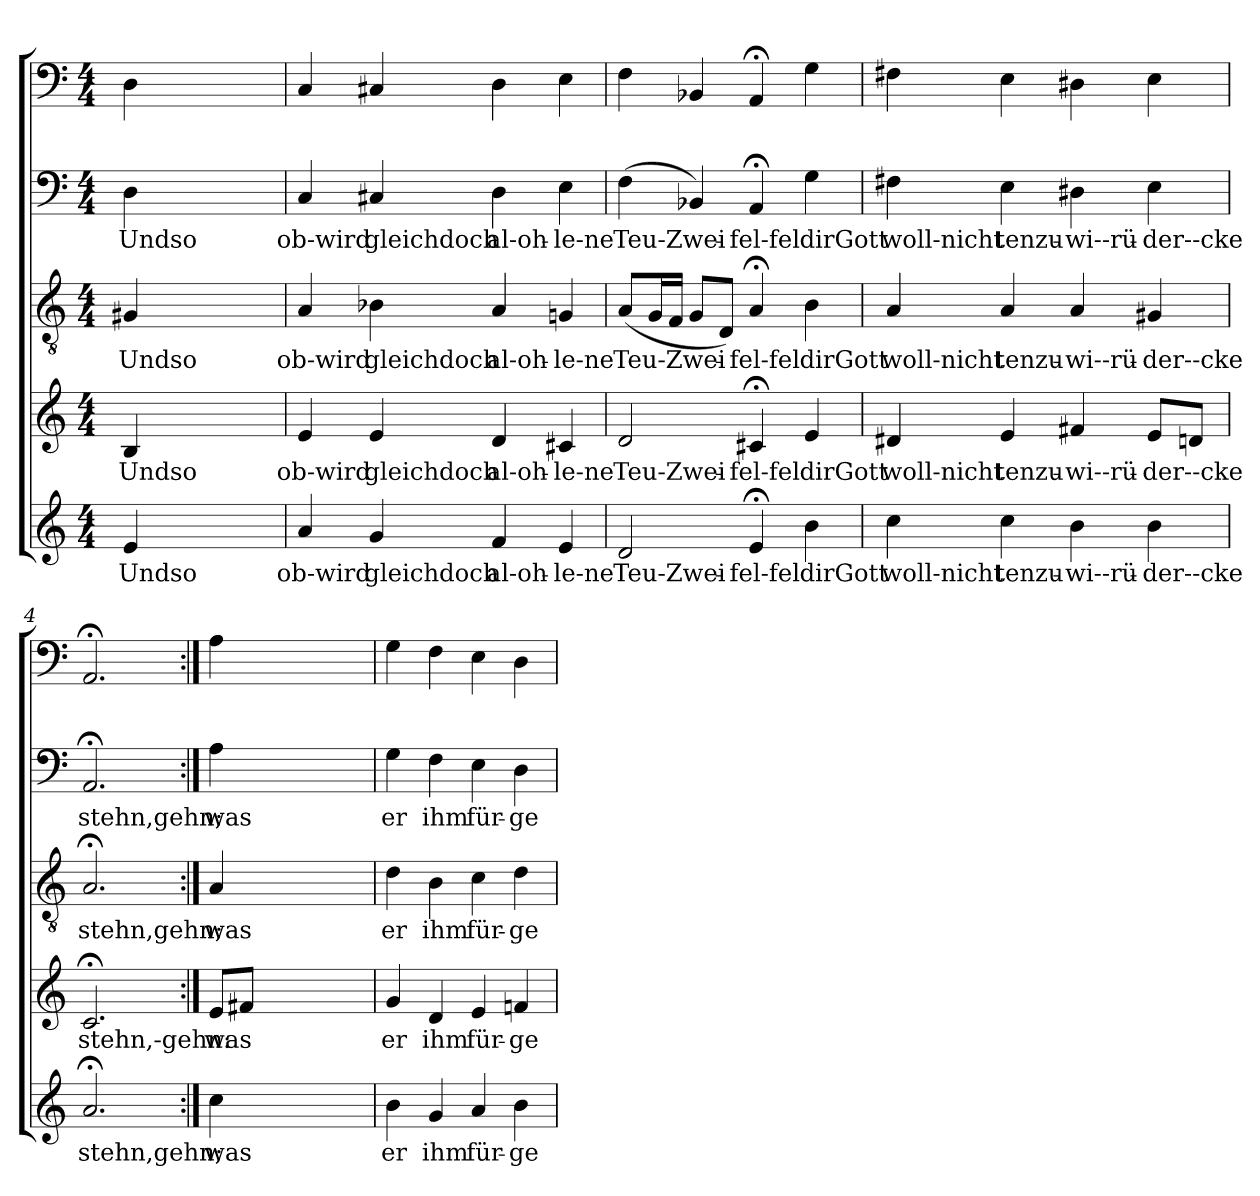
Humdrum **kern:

**kern	**text	**kern	**text	**kern	**text	**kern	**text	**kern
*part5	*part5	*part4	*part4	*part3	*part3	*part2	*part2	*part1
*staff5	*staff5	*staff4	*staff4	*staff3	*staff3	*staff2	*staff2	*staff1
*clefG2	*	*clefG2	*	*clefGv2	*	*clefF4	*	*clefF4
*k[]	*	*k[]	*	*k[]	*	*k[]	*	*k[]
*a:	*	*a:	*	*a:	*	*a:	*	*a:
*M4/4	*	*M4/4	*	*M4/4	*	*M4/4	*	*M4/4
=	=	=	=	=	=	=	=	=
4e/	Undso	4B/	Undso	4G#X/	Undso	4D\	Undso	4D\
2ryy	.	2ryy	.	2ryy	.	2ryy	.	2ryy
4ryy	.	4ryy	.	4ryy	.	4ryy	.	4ryy
=1	=1	=1	=1	=1	=1	=1	=1	=1
4a/	ob-wird	4e/	ob-wird	4A/	ob-wird	4C/	ob-wird	4C/
4g/	-gleichdoch	4e/	-gleichdoch	4B-X\	-gleichdoch	4C#X/	-gleichdoch	4C#X/
4f/	al-oh-	4d/	al-oh-	4A/	al-oh-	4D\	al-oh-	4D\
4e/	-le-ne	4c#X/	-le-ne	4Gn/	-le-ne	4E\	-le-ne	4E\
=2	=2	=2	=2	=2	=2	=2	=2	=2
2d/	Teu-Zwei-	2d/	Teu-Zwei-	(8A/L	Teu-Zwei-	(4F\	Teu-Zwei-	4F\
.	.	.	.	16G/L	.	.	.	.
.	.	.	.	16F/JJ	.	.	.	.
.	.	.	.	8G/L	.	4BB-X/)	.	4BB-X/
.	.	.	.	8D/J)	.	.	.	.
4e;</	-fel-fel	4c#X;</	-fel-fel	4A;</	-fel-fel	4AA;</	-fel-fel	4AA;</
4b\	dirGott	4e/	dirGott	4B\	dirGott	4G\	dirGott	4G\
=3	=3	=3	=3	=3	=3	=3	=3	=3
4cc\	woll-nicht	4d#X/	woll-nicht	4A/	woll-nicht	4F#X\	woll-nicht	4F#X\
4cc\	-tenzu-	4e/	-tenzu-	4A/	-tenzu-	4E\	-tenzu-	4E\
4b\	wi--rü-	4f#X/	wi--rü-	4A/	wi--rü-	4D#X\	wi--rü-	4D#X\
4b\	-der--cke	8e/L	-der--cke_-	4G#X/	-der--cke	4E\	-der--cke	4E\
.	.	8dn/J	.	.	.	.	.	.
=4	=4	=4	=4	=4	=4	=4	=4	=4
2.a;</	-stehn,gehn;	2.c;</	-stehn,-gehn:	2.A;</	-stehn,gehn;	2.AA;</	-stehn,gehn;	2.AA;</
=:|!	=:|!	=:|!	=:|!	=:|!	=:|!	=:|!	=:|!	=:|!
4cc\	was	8e/L	was	4A/	was	4A\	was	4A\
.	.	8f#X/J	.	.	.	.	.	.
2ryy	.	2ryy	.	2ryy	.	2ryy	.	2ryy
4ryy	.	4ryy	.	4ryy	.	4ryy	.	4ryy
=5	=5	=5	=5	=5	=5	=5	=5	=5
4b\	er	4g/	er	4d\	er	4G\	er	4G\
4g/	ihm	4d/	ihm	4B\	ihm	4F\	ihm	4F\
4a/	für-	4e/	für-	4c\	für-	4E\	für-	4E\
4b\	-ge-	4fn/	-ge-	4d\	-ge-	4D\	-ge-	4D\
=	=	=	=	=	=	=	=	=
*-	*-	*-	*-	*-	*-	*-	*-	*-
